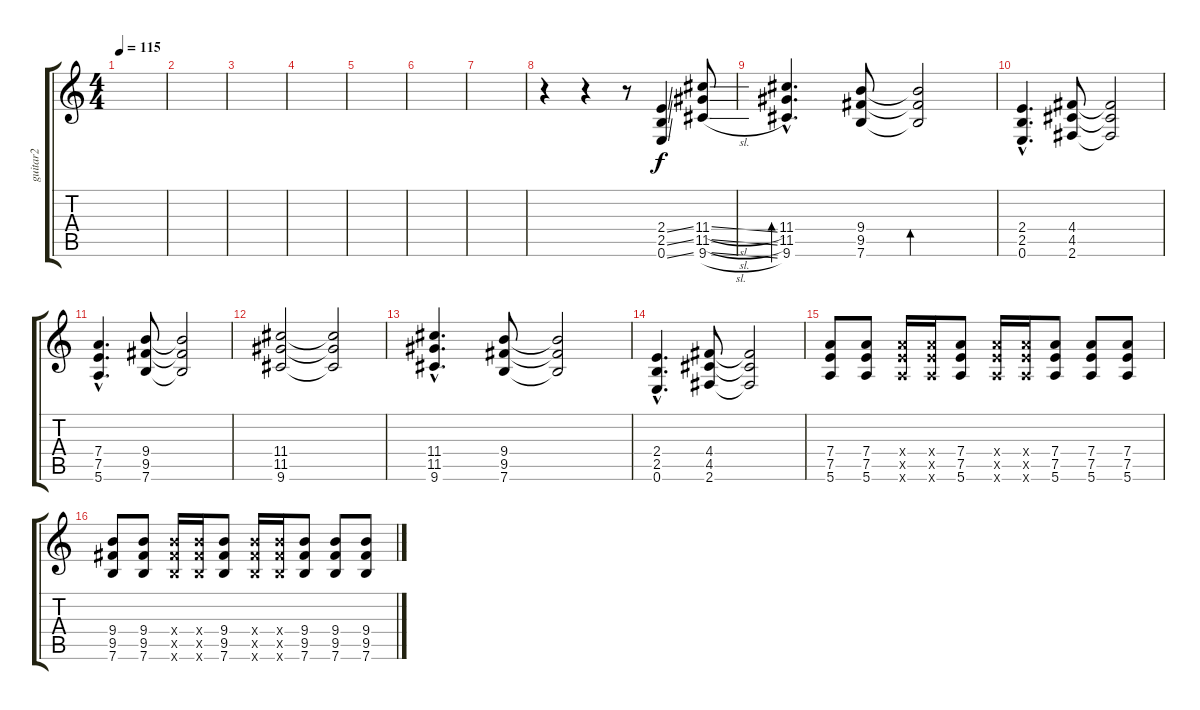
\track ("guitar2" "guitar2") {instrument distortionguitar}
\staff {score tabs}
\tuning (E4 B3 G3 D3 A2 E2) {hide}
\ts (4 4)
\tempo 115
\clef g2
\ks c
|
|
|
|
|
|
|
r.4 r.4 r.8 (2.4{ss} 2.5{ss} 0.6{ss}).4 (11.4{sl} 11.5{sl} 9.6{sl}).8 |
(11.4{hac} 11.5{hac} 9.6{hac}).4{d bd 120} (9.4 9.5 7.6).8 (9.4{t} 9.5{t} 7.6{t}).2{bd 120} |
(2.4{hac} 2.5{hac} 0.6{hac}).4{d} (4.4 4.5 2.6).8 (4.4{t} 4.5{t} 2.6{t}).2 |
(7.4{hac} 7.5{hac} 5.6{hac}).4{d} (9.4 9.5 7.6).8 (9.4{t} 9.5{t} 7.6{t}).2 |
(11.4 11.5 9.6).2 (11.4{t} 11.5{t} 9.6{t}).2 |
(11.4{hac} 11.5{hac} 9.6{hac}).4{d} (9.4 9.5 7.6).8 (9.4{t} 9.5{t} 7.6{t}).2 |
(2.4{hac} 2.5{hac} 0.6{hac}).4{d} (4.4 4.5 2.6).8 (4.4{t} 4.5{t} 2.6{t}).2 |
(7.4 7.5 5.6).8 (7.4 7.5 5.6).8 (7.4{x} 7.5{x} 5.6{x}).16 (7.4{x} 7.5{x} 5.6{x}).16 (7.4 7.5 5.6).8 (7.4{x} 7.5{x} 5.6{x}).16 (7.4{x} 7.5{x} 5.6{x}).16 (7.4 7.5 5.6).8 (7.4 7.5 5.6).8 (7.4 7.5 5.6).8 |
(9.4 9.5 7.6).8 (9.4 9.5 7.6).8 (9.4{x} 9.5{x} 7.6{x}).16 (9.4{x} 9.5{x} 7.6{x}).16 (9.4 9.5 7.6).8 (9.4{x} 9.5{x} 7.6{x}).16 (9.4{x} 9.5{x} 7.6{x}).16 (9.4 9.5 7.6).8 (9.4 9.5 7.6).8 (9.4 9.5 7.6).8
